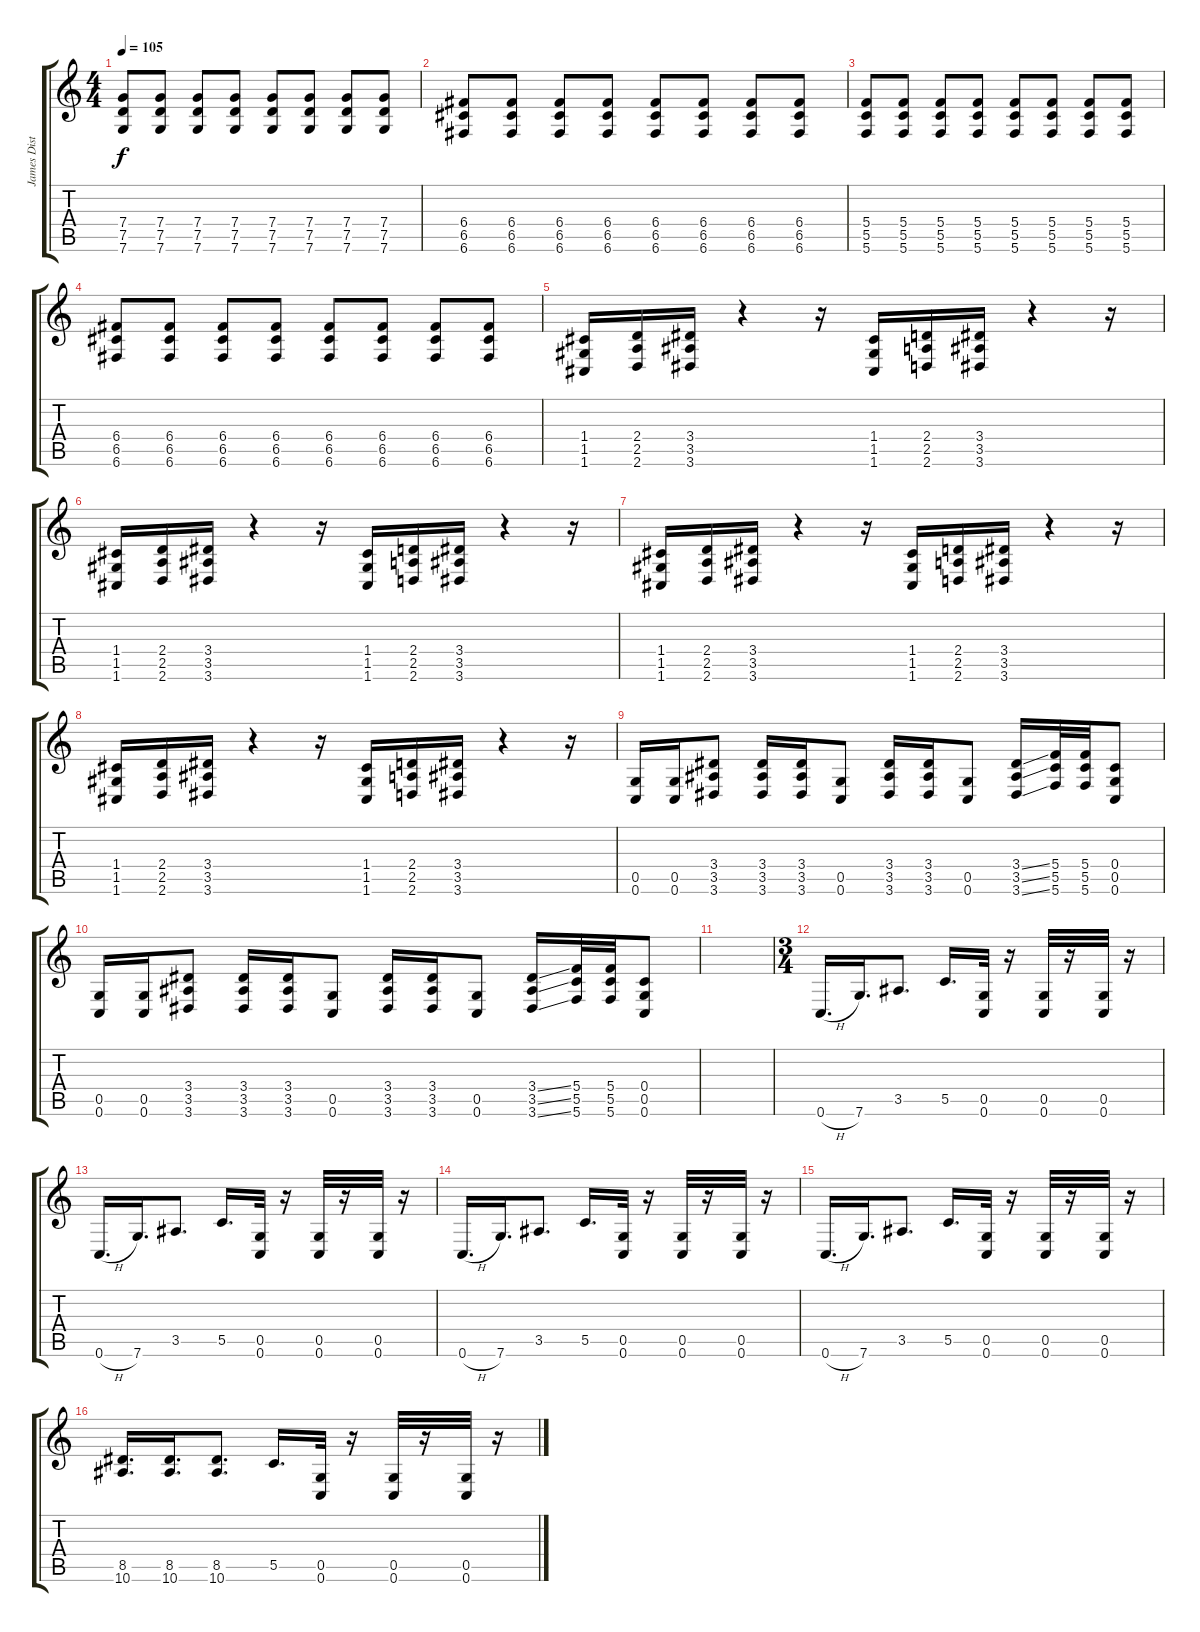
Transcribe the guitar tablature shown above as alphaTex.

\track ("James Distortion" "James Dist") {instrument distortionguitar}
\staff {score tabs}
\tuning (D4 A3 F3 C3 G2 C2) {hide}
\ts (4 4)
\tempo 105
\clef g2
\ks c
(7.4 7.5 7.6).8{dy f} (7.4 7.5 7.6).8 (7.4 7.5 7.6).8 (7.4 7.5 7.6).8 (7.4 7.5 7.6).8 (7.4 7.5 7.6).8 (7.4 7.5 7.6).8 (7.4 7.5 7.6).8 |
(6.4 6.5 6.6).8 (6.4 6.5 6.6).8 (6.4 6.5 6.6).8 (6.4 6.5 6.6).8 (6.4 6.5 6.6).8 (6.4 6.5 6.6).8 (6.4 6.5 6.6).8 (6.4 6.5 6.6).8 |
(5.4 5.5 5.6).8 (5.4 5.5 5.6).8 (5.4 5.5 5.6).8 (5.4 5.5 5.6).8 (5.4 5.5 5.6).8 (5.4 5.5 5.6).8 (5.4 5.5 5.6).8 (5.4 5.5 5.6).8 |
(6.4 6.5 6.6).8 (6.4 6.5 6.6).8 (6.4 6.5 6.6).8 (6.4 6.5 6.6).8 (6.4 6.5 6.6).8 (6.4 6.5 6.6).8 (6.4 6.5 6.6).8 (6.4 6.5 6.6).8 |
(1.4 1.5 1.6).16 (2.4 2.5 2.6).16 (3.4 3.5 3.6).16 r.4 r.16 (1.4 1.5 1.6).16 (2.4 2.5 2.6).16 (3.4 3.5 3.6).16 r.4 r.16 |
(1.4 1.5 1.6).16 (2.4 2.5 2.6).16 (3.4 3.5 3.6).16 r.4 r.16 (1.4 1.5 1.6).16 (2.4 2.5 2.6).16 (3.4 3.5 3.6).16 r.4 r.16 |
(1.4 1.5 1.6).16 (2.4 2.5 2.6).16 (3.4 3.5 3.6).16 r.4 r.16 (1.4 1.5 1.6).16 (2.4 2.5 2.6).16 (3.4 3.5 3.6).16 r.4 r.16 |
(1.4 1.5 1.6).16 (2.4 2.5 2.6).16 (3.4 3.5 3.6).16 r.4 r.16 (1.4 1.5 1.6).16 (2.4 2.5 2.6).16 (3.4 3.5 3.6).16 r.4 r.16 |
(0.5 0.6).16 (0.5 0.6).16 (3.4 3.5 3.6).8 (3.4 3.5 3.6).16 (3.4 3.5 3.6).16 (0.5 0.6).8 (3.4 3.5 3.6).16 (3.4 3.5 3.6).16 (0.5 0.6).8 (3.4{ss} 3.5{ss} 3.6{ss}).16 (5.4 5.5 5.6).32 (5.4 5.5 5.6).32 (0.4 0.5 0.6).8 |
(0.5 0.6).16 (0.5 0.6).16 (3.4 3.5 3.6).8 (3.4 3.5 3.6).16 (3.4 3.5 3.6).16 (0.5 0.6).8 (3.4 3.5 3.6).16 (3.4 3.5 3.6).16 (0.5 0.6).8 (3.4{ss} 3.5{ss} 3.6{ss}).16 (5.4 5.5 5.6).32 (5.4 5.5 5.6).32 (0.4 0.5 0.6).8 |
|
\ts (3 4)
0.6{h}.16{d} 7.6.16{d} 3.5.8{d} 5.5.16{d} (0.5 0.6).32 r.16 (0.5 0.6).32 r.16 (0.5 0.6).32 r.16 |
0.6{h}.16{d} 7.6.16{d} 3.5.8{d} 5.5.16{d} (0.5 0.6).32 r.16 (0.5 0.6).32 r.16 (0.5 0.6).32 r.16 |
0.6{h}.16{d} 7.6.16{d} 3.5.8{d} 5.5.16{d} (0.5 0.6).32 r.16 (0.5 0.6).32 r.16 (0.5 0.6).32 r.16 |
0.6{h}.16{d} 7.6.16{d} 3.5.8{d} 5.5.16{d} (0.5 0.6).32 r.16 (0.5 0.6).32 r.16 (0.5 0.6).32 r.16 |
(8.5 10.6).16{d} (8.5 10.6).16{d} (8.5 10.6).8{d} 5.5.16{d} (0.5 0.6).32 r.16 (0.5 0.6).32 r.16 (0.5 0.6).32 r.16
